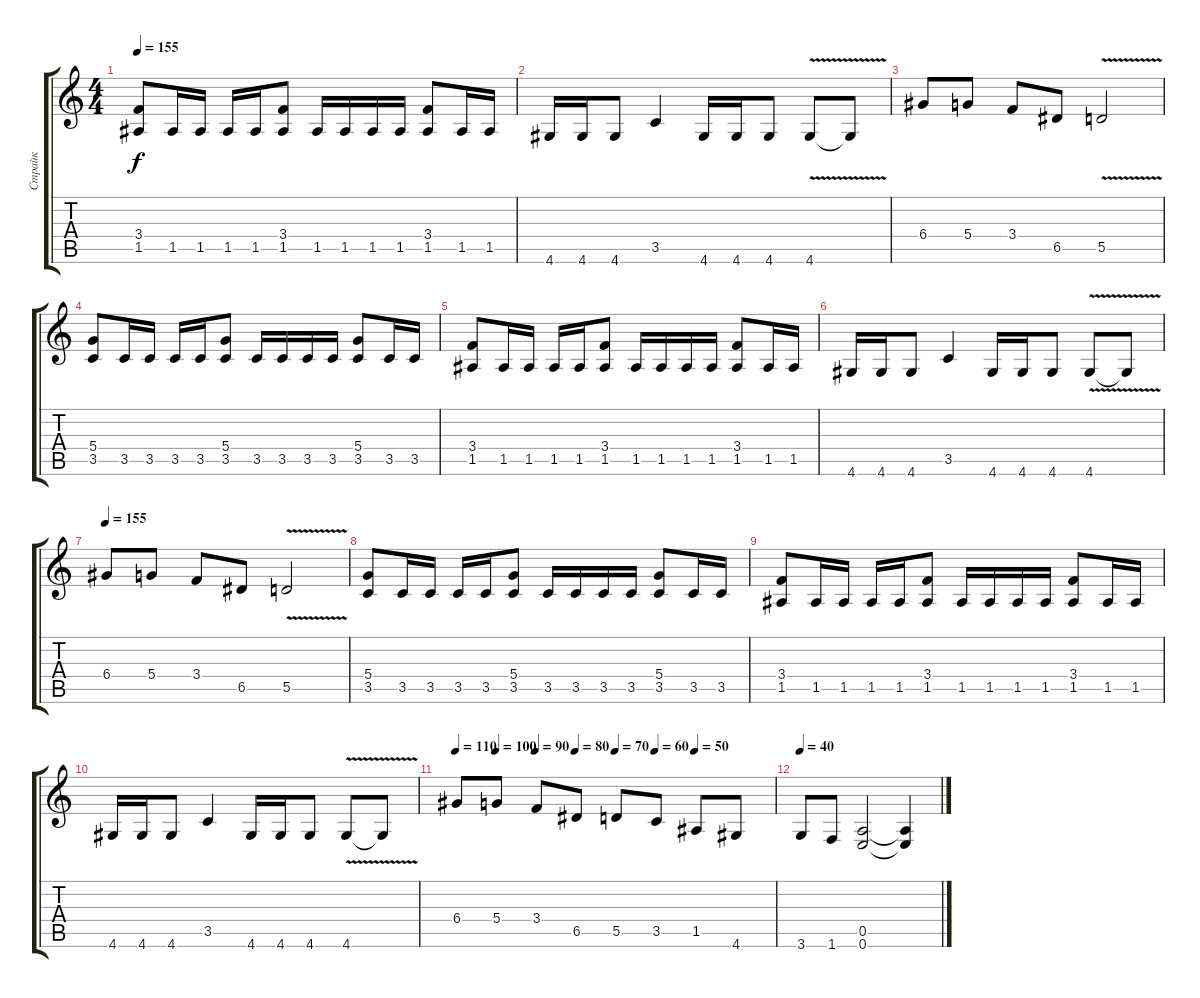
\track ("Страйк " "Страйк ") {instrument distortionguitar}
\staff {score tabs}
\tuning (E4 B3 G3 D3 A2 E2) {hide}
\ts (4 4)
\tempo 155
\clef g2
\ks c
(3.4 1.5).8{dy f} 1.5.16 1.5.16 1.5.16 1.5.16 (3.4 1.5).8 1.5.16 1.5.16 1.5.16 1.5.16 (3.4 1.5).8 1.5.16 1.5.16 |
4.6.16 4.6.16 4.6.8 3.5.4 4.6.16 4.6.16 4.6.8 4.6{v}.8 4.6{t}.8 |
6.4.8 5.4.8 3.4.8 6.5.8 5.5{v}.2 |
(5.4 3.5).8 3.5.16 3.5.16 3.5.16 3.5.16 (5.4 3.5).8 3.5.16 3.5.16 3.5.16 3.5.16 (5.4 3.5).8 3.5.16 3.5.16 |
(3.4 1.5).8 1.5.16 1.5.16 1.5.16 1.5.16 (3.4 1.5).8 1.5.16 1.5.16 1.5.16 1.5.16 (3.4 1.5).8 1.5.16 1.5.16 |
4.6.16 4.6.16 4.6.8 3.5.4 4.6.16 4.6.16 4.6.8 4.6{v}.8 4.6{t}.8 |
\tempo 155
6.4.8 5.4.8 3.4.8 6.5.8 5.5{v}.2 |
(5.4 3.5).8 3.5.16 3.5.16 3.5.16 3.5.16 (5.4 3.5).8 3.5.16 3.5.16 3.5.16 3.5.16 (5.4 3.5).8 3.5.16 3.5.16 |
(3.4 1.5).8 1.5.16 1.5.16 1.5.16 1.5.16 (3.4 1.5).8 1.5.16 1.5.16 1.5.16 1.5.16 (3.4 1.5).8 1.5.16 1.5.16 |
4.6.16 4.6.16 4.6.8 3.5.4 4.6.16 4.6.16 4.6.8 4.6{v}.8 4.6{t}.8 |
\tempo 110
\tempo (100 0.125)
\tempo (90 0.25)
\tempo (80 0.375)
\tempo (70 0.5)
\tempo (60 0.625)
\tempo (50 0.75)
6.4.8 5.4.8 3.4.8 6.5.8 5.5.8 3.5.8 1.5.8 4.6.8 |
\tempo 40
3.6.8 1.6.8 (0.5 0.6).2 (0.5{t} 0.6{t}).4
